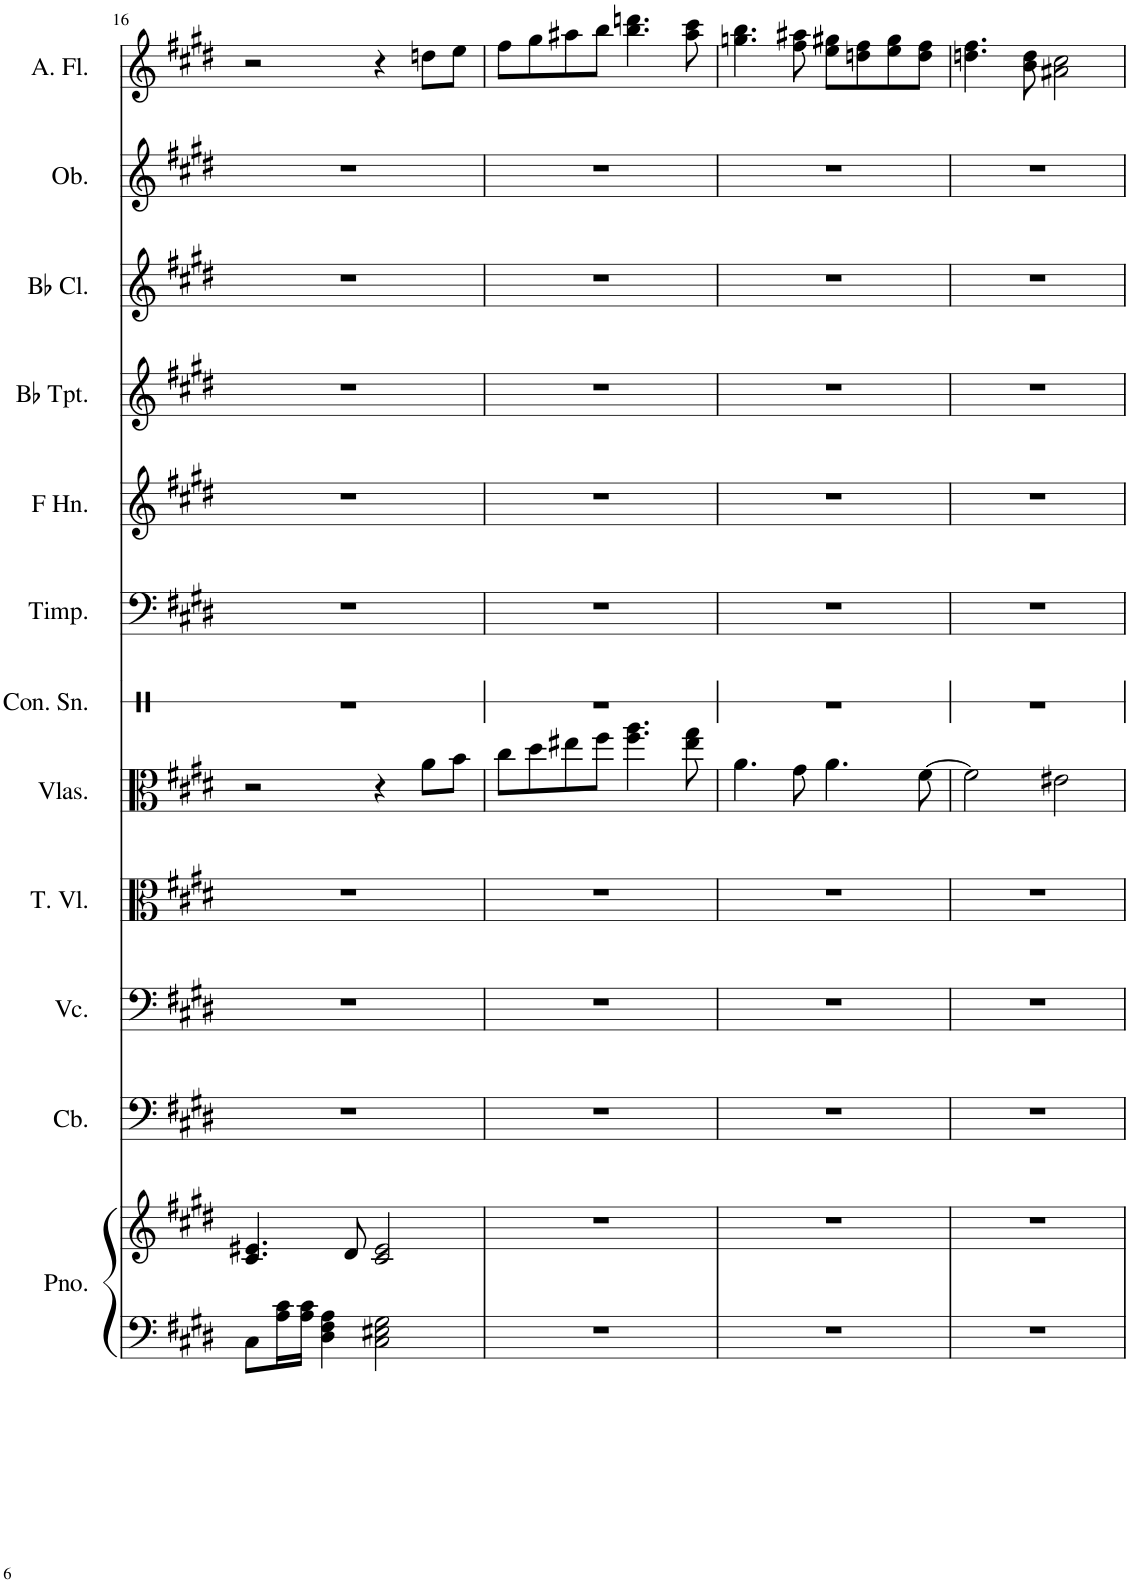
**kern	**kern	**kern	**kern	**kern	**kern	**kern	**kern	**kern	**kern	**kern	**kern	**kern
*part12	*part12	*part11	*part10	*part9	*part8	*part7	*part6	*part5	*part4	*part3	*part2	*part1
*staff13	*staff12	*staff11	*staff10	*staff9	*staff8	*staff7	*staff6	*staff5	*staff4	*staff3	*staff2	*staff1
*I"Piano, Pf.	*	*I"Contrabass, Cb.	*I"Violoncello, Vcl.	*I"Tenor Viol, Vla.	*I"Violas, Vl.I	*I"Concert Snare Drum, Perc.	*I"Timpani, Tp.	*I"Horn in F, Hn.	*I"Bb Trumpet, Tr.	*I"Bb Clarinet, Cl.	*I"Oboe, Ob.	*I"Alto Flute, Fl.
*I'Pno.	*	*I'Cb.	*I'Vc.	*I'T. Vl.	*I'Vlas.	*I'Con. Sn.	*I'Timp.	*I'F Hn.	*I'Bb Tpt.	*I'Bb Cl.	*I'Ob.	*I'A. Fl.
!!LO:PB:g=z
*clefF4	*clefG2	*clefF4	*clefF4	*clefC3	*clefC3	*clefX	*clefF4	*clefG2	*clefG2	*clefG2	*clefG2	*clefG2
*	*	*Trd7c12	*	*	*	*	*	*Trd4c7	*Trd1c2	*Trd1c2	*	*Trd3c5
*k[f#c#g#d#]	*k[f#c#g#d#]	*k[f#c#g#d#]	*k[f#c#g#d#]	*k[f#c#g#d#]	*k[f#c#g#d#]	*k[]	*k[f#c#g#d#]	*k[f#c#g#d#]	*k[f#c#g#d#]	*k[f#c#g#d#]	*k[f#c#g#d#]	*k[f#c#g#d#]
*M4/4	*M4/4	*M4/4	*M4/4	*M4/4	*M4/4	*M4/4	*M4/4	*M4/4	*M4/4	*M4/4	*M4/4	*M4/4
=16	=16	=16	=16	=16	=16	=16	=16	=16	=16	=16	=16	=16
8C#\L	4.c#/ 4.e#X/	1r	1r	1r	2r	1r	1r	1r	1r	1r	1r	2r
16A\ 16c#\L	.	.	.	.	.	.	.	.	.	.	.	.
16A\ 16c#\JJ	.	.	.	.	.	.	.	.	.	.	.	.
4D#\ 4F#\ 4A\	.	.	.	.	.	.	.	.	.	.	.	.
.	8d#/	.	.	.	.	.	.	.	.	.	.	.
2C#\ 2E#X\ 2G#\	2c#/ 2e#/	.	.	.	4r	.	.	.	.	.	.	4r
.	.	.	.	.	8a\L	.	.	.	.	.	.	8ddn\L
.	.	.	.	.	8b\J	.	.	.	.	.	.	8ee\J
=17	=17	=17	=17	=17	=17	=17	=17	=17	=17	=17	=17	=17
1r	1r	1r	1r	1r	8cc#\L	1r	1r	1r	1r	1r	1r	8ff#\L
.	.	.	.	.	8dd#\	.	.	.	.	.	.	8gg#\
.	.	.	.	.	8ee#X\	.	.	.	.	.	.	8aa#X\
.	.	.	.	.	8ff#\J	.	.	.	.	.	.	8bb\J
.	.	.	.	.	4.ff#\ 4.aa\	.	.	.	.	.	.	4.bb\ 4.dddn\
.	.	.	.	.	8ee#\ 8gg#\	.	.	.	.	.	.	8aa#\ 8ccc#\
=18	=18	=18	=18	=18	=18	=18	=18	=18	=18	=18	=18	=18
1r	1r	1r	1r	1r	4.a\	1r	1r	1r	1r	1r	1r	4.ggn\ 4.bb\
.	.	.	.	.	8g#\	.	.	.	.	.	.	8ff#\ 8aa#X\
.	.	.	.	.	4.a\	.	.	.	.	.	.	8ee\ 8gg#X\L
.	.	.	.	.	.	.	.	.	.	.	.	8ddn\ 8ff#\
.	.	.	.	.	.	.	.	.	.	.	.	8ee\ 8gg#\
.	.	.	.	.	[8f#\	.	.	.	.	.	.	8dd\ 8ff#\J
=19	=19	=19	=19	=19	=19	=19	=19	=19	=19	=19	=19	=19
1r	1r	1r	1r	1r	2f#\]	1r	1r	1r	1r	1r	1r	4.ddn\ 4.ff#\
.	.	.	.	.	.	.	.	.	.	.	.	8b\ 8dd\
.	.	.	.	.	2e#X\	.	.	.	.	.	.	2a#X\ 2cc#\
=	=	=	=	=	=	=	=	=	=	=	=	=
*-	*-	*-	*-	*-	*-	*-	*-	*-	*-	*-	*-	*-
